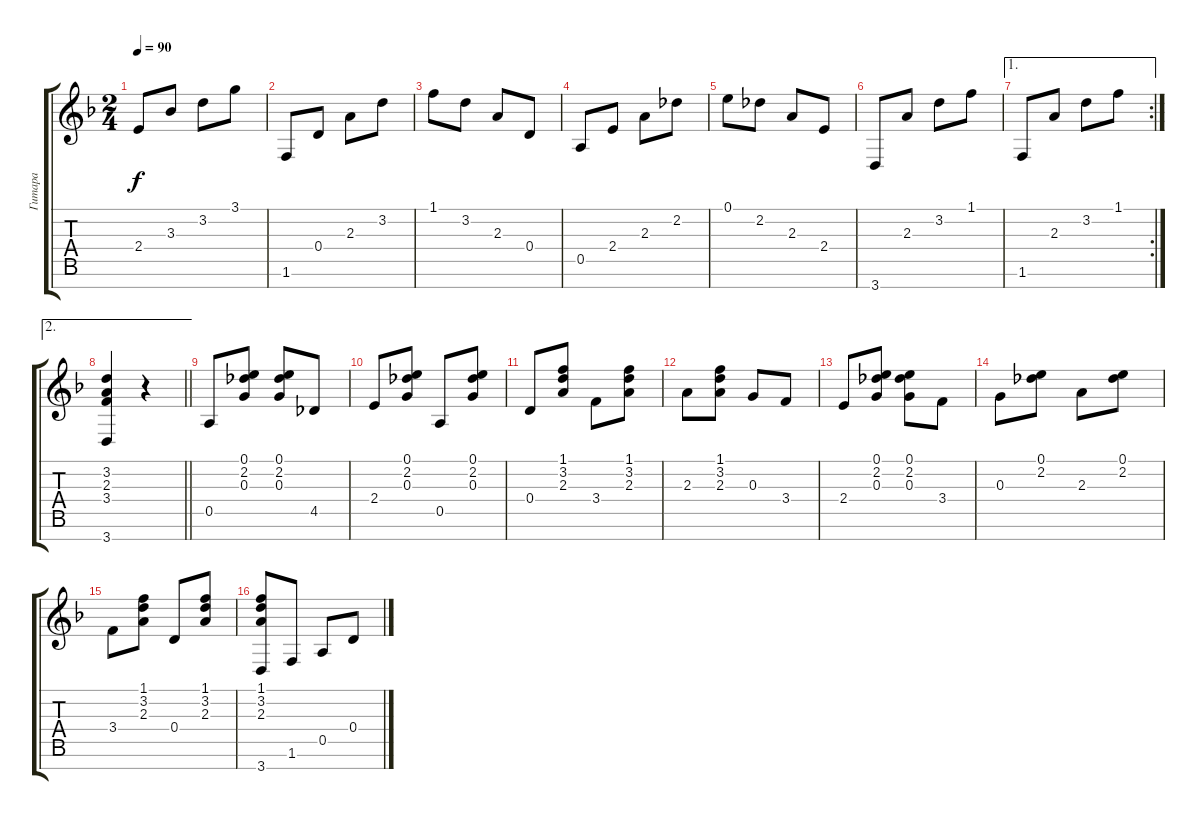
\track ("Гитара" "Гитара") {instrument acousticguitarnylon}
\staff {score tabs}
\tuning (E4 B3 G3 D3 A2 E2 B1) {hide}
\ts (2 4)
\tempo 90
\clef g2
\ks f
2.4.8{dy f} 3.3.8 3.2.8 3.1.8 |
1.6.8 0.4.8 2.3.8 3.2.8 |
1.1.8 3.2.8 2.3.8 0.4.8 |
0.5.8 2.4.8 2.3.8 2.2.8 |
0.1.8 2.2.8 2.3.8 2.4.8 |
3.7.8 2.3.8 3.2.8 1.1.8 |
\ae 1
\rc 2
1.6.8 2.3.8 3.2.8 1.1.8 |
\ae 2
\barLineRight lightlight
(3.2 2.3 3.4 3.7).4 r.4 |
0.5.8 (0.1 2.2 0.3).8 (0.1 2.2 0.3).8 4.5.8 |
2.4.8 (0.1 2.2 0.3).8 0.5.8 (0.1 2.2 0.3).8 |
0.4.8 (1.1 3.2 2.3).8 3.4.8 (1.1 3.2 2.3).8 |
2.3.8 (1.1 3.2 2.3).8 0.3.8 3.4.8 |
2.4.8 (0.1 2.2 0.3).8 (0.1 2.2 0.3).8 3.4.8 |
0.3.8 (0.1 2.2).8 2.3.8 (0.1 2.2).8 |
3.4.8 (1.1 3.2 2.3).8 0.4.8 (1.1 3.2 2.3).8 |
(1.1 3.2 2.3 3.7).8 1.6.8 0.5.8 0.4.8
